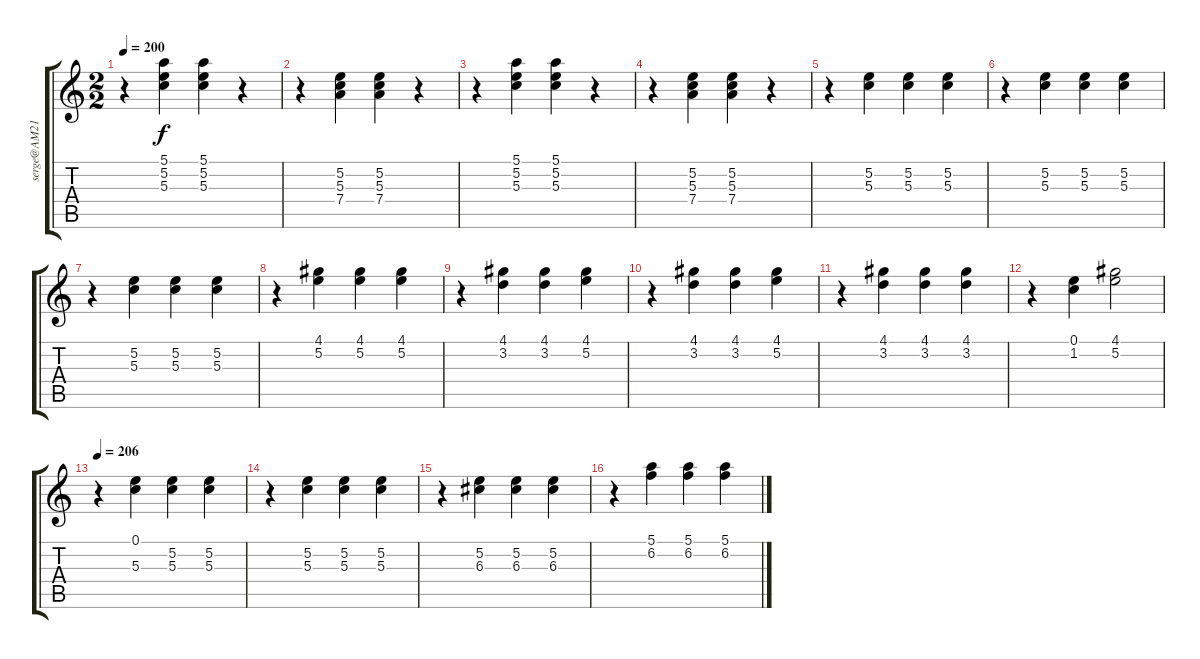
\track ("" "serge@AM21") {instrument acousticguitarnylon}
\staff {score tabs}
\tuning (E4 B3 G3 D3 A2 E2) {hide}
\ts (2 2)
\tempo 200
\clef g2
\ks c
r.4{dy f instrument acousticguitarnylon} (5.1 5.2 5.3).4 (5.1 5.2 5.3).4 r.4 |
r.4 (5.2 5.3 7.4).4 (5.2 5.3 7.4).4 r.4 |
r.4 (5.1 5.2 5.3).4 (5.1 5.2 5.3).4 r.4 |
r.4 (5.2 5.3 7.4).4 (5.2 5.3 7.4).4 r.4 |
r.4 (5.2 5.3).4 (5.2 5.3).4 (5.2 5.3).4 |
r.4 (5.2 5.3).4 (5.2 5.3).4 (5.2 5.3).4 |
r.4 (5.2 5.3).4 (5.2 5.3).4 (5.2 5.3).4 |
r.4 (4.1 5.2).4 (4.1 5.2).4 (4.1 5.2).4 |
r.4 (4.1 3.2).4 (4.1 3.2).4 (4.1 5.2).4 |
r.4 (4.1 3.2).4 (4.1 3.2).4 (4.1 5.2).4 |
r.4 (4.1 3.2).4 (4.1 3.2).4 (4.1 3.2).4 |
r.4 (0.1 1.2).4 (4.1 5.2).2 |
\tempo 206
r.4 (0.1 5.3).4 (5.2 5.3).4 (5.2 5.3).4 |
r.4 (5.2 5.3).4 (5.2 5.3).4 (5.2 5.3).4 |
r.4 (5.2 6.3).4 (5.2 6.3).4 (5.2 6.3).4 |
r.4 (5.1 6.2).4 (5.1 6.2).4 (5.1 6.2).4
